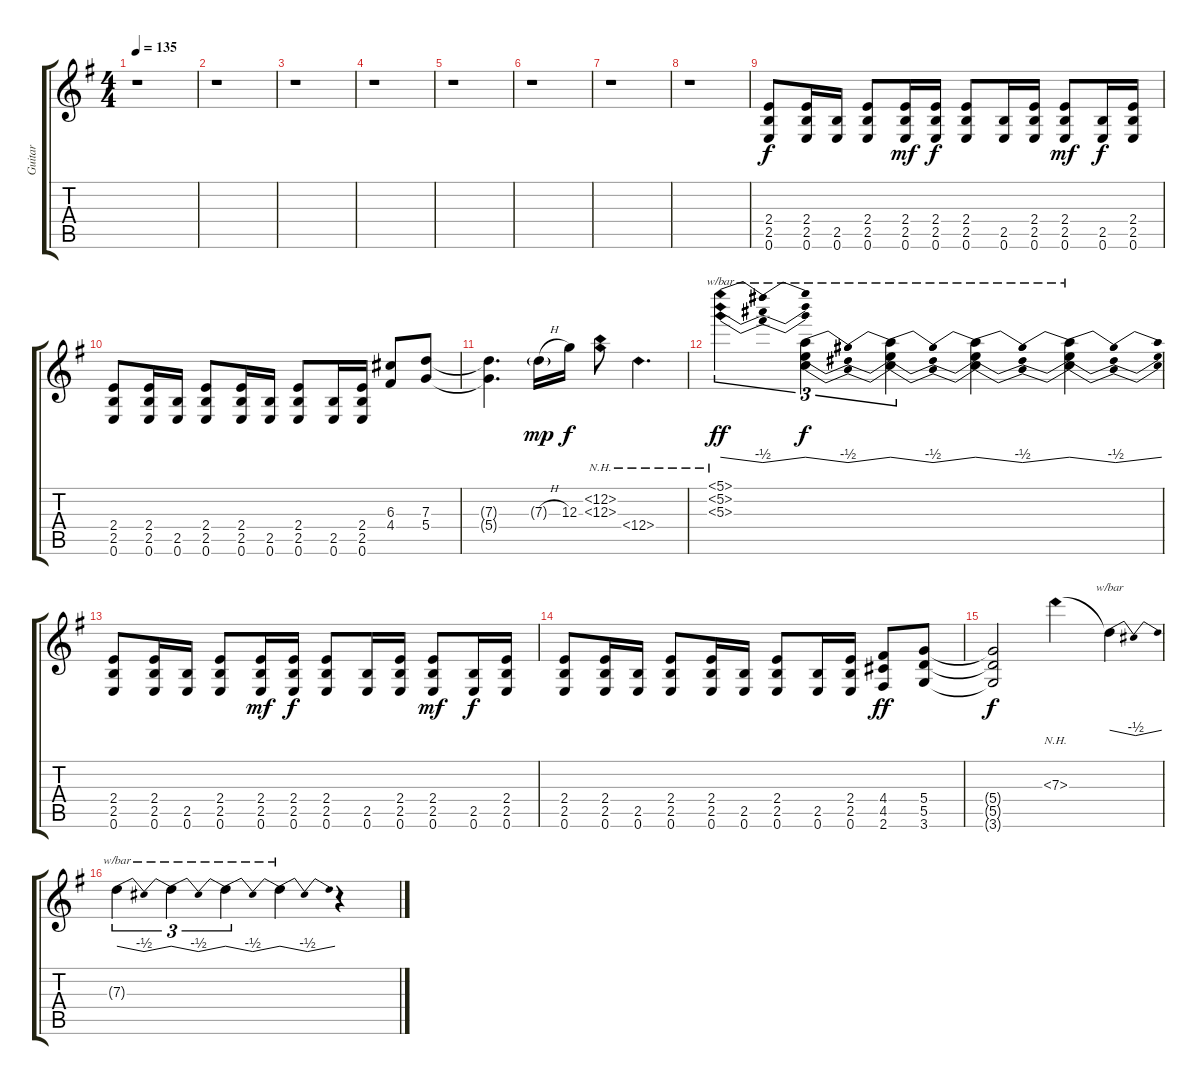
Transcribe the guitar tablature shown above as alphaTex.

\track ("Guitar" "Guitar") {instrument distortionguitar}
\staff {score tabs}
\tuning (E4 B3 G3 D3 A2 E2) {hide}
\ts (4 4)
\tempo 135
\clef g2
\ks g
r.1{dy f instrument distortionguitar} |
r.1 |
r.1 |
r.1 |
r.1 |
r.1 |
r.1 |
r.1 |
(2.4 2.5 0.6).8{instrument electricguitarmuted} (2.4 2.5 0.6).16 (2.5 0.6).16 (2.4 2.5 0.6).8 (2.4 2.5 0.6).16{dy mf} (2.4 2.5 0.6).16{dy f} (2.4 2.5 0.6).8 (2.5 0.6).16 (2.4 2.5 0.6).16 (2.4 2.5 0.6).8{dy mf} (2.5 0.6).16{dy f} (2.4 2.5 0.6).16 |
(2.4 2.5 0.6).8 (2.4 2.5 0.6).16 (2.5 0.6).16 (2.4 2.5 0.6).8 (2.4 2.5 0.6).16 (2.5 0.6).16 (2.4 2.5 0.6).8 (2.5 0.6).16 (2.4 2.5 0.6).16 (6.3 4.4).8{instrument distortionguitar} (7.3 5.4).8 |
(7.3{t} 5.4{t}).4{d} 7.3{h g}.16{dy mp} 12.3.16{dy f} (12.2{nh} 12.3{nh}).8 12.4{nh}.4{d} |
(5.1{nh} 5.2{nh} 5.3{nh}).4{tu (3 2) tbe (dip default 0 0 30 -2 60 0) dy ff} (5.1{t} 5.2{t} 5.3{t}).4{tu (3 2) tbe (dip default 0 0 30 -2 60 0) dy f} (5.1{t} 5.2{t} 5.3{t}).4{tu (3 2) tbe (dip default 0 0 30 -2 60 0)} (5.1{t} 5.2{t} 5.3{t}).4{tbe (dip default 0 0 30 -2 60 0)} (5.1{t} 5.2{t} 5.3{t}).4{tbe (dip default 0 0 30 -2 60 0)} |
(2.4 2.5 0.6).8{instrument electricguitarmuted} (2.4 2.5 0.6).16 (2.5 0.6).16 (2.4 2.5 0.6).8 (2.4 2.5 0.6).16{dy mf} (2.4 2.5 0.6).16{dy f} (2.4 2.5 0.6).8 (2.5 0.6).16 (2.4 2.5 0.6).16 (2.4 2.5 0.6).8{dy mf} (2.5 0.6).16{dy f} (2.4 2.5 0.6).16 |
(2.4 2.5 0.6).8 (2.4 2.5 0.6).16 (2.5 0.6).16 (2.4 2.5 0.6).8 (2.4 2.5 0.6).16 (2.5 0.6).16 (2.4 2.5 0.6).8 (2.5 0.6).16 (2.4 2.5 0.6).16 (4.4 4.5 2.6).8{dy ff instrument distortionguitar} (5.4 5.5 3.6).8 |
(5.4{t} 5.5{t} 3.6{t}).2{dy f} 7.3{nh}.4 7.3{t}.4{tbe (dip default 0 0 30 -2 60 0)} |
7.3{t}.4{tu (3 2) tbe (dip default 0 0 30 -2 60 0)} 7.3{t}.4{tu (3 2) tbe (dip default 0 0 30 -2 60 0)} 7.3{t}.4{tu (3 2) tbe (dip default 0 0 30 -2 60 0)} 7.3{t}.4{tbe (dip default 0 0 30 -2 60 0)} r.4
